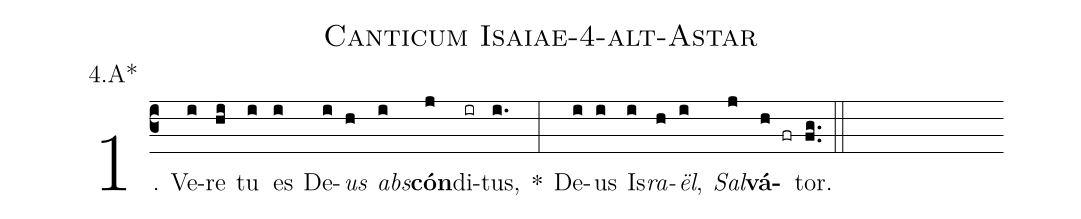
name: Canticum Isaiae-4-alt-Astar;
annotation: 4.A*;
%%
(c3)1. Ve(i)re(hi) tu(i) es(i) De(i)<i>us</i>(h) <i>abs</i>(i)<b>cón</b>(j)di(ir)tus,(i.) *(:) De(i)us(i) Is(i)<i>ra</i>(h)<i>ël</i>,(i) <i>Sal</i>(j)<b>vá</b>(h fr)tor.(fg..) (::)
